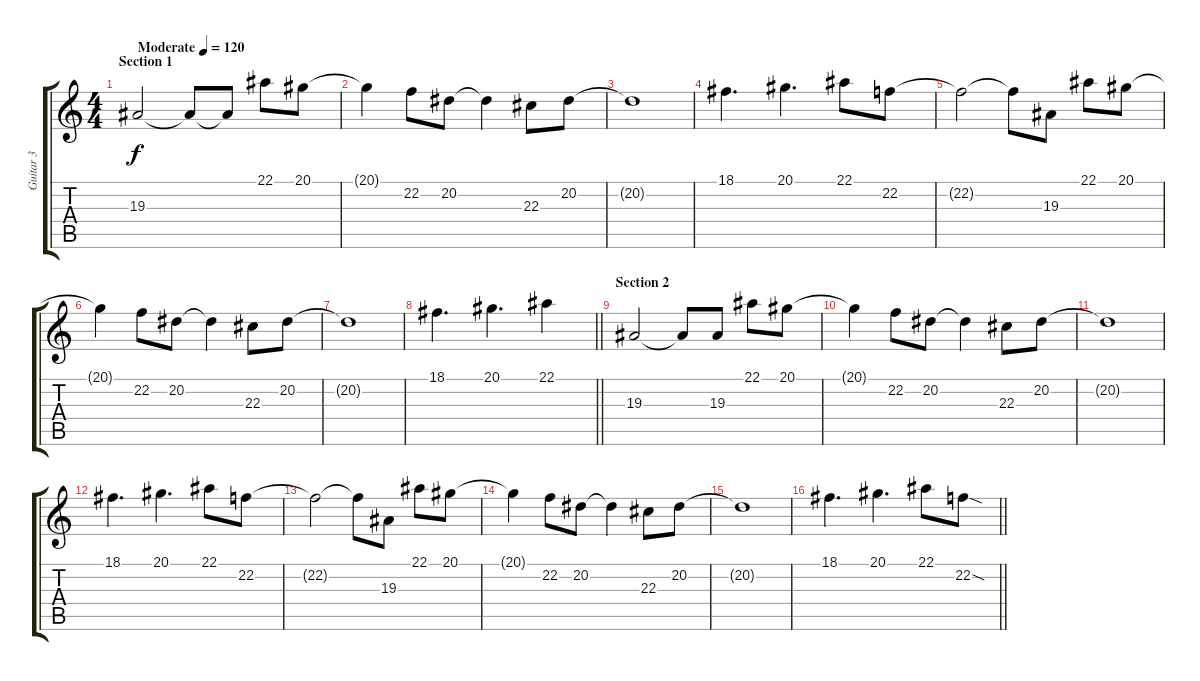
\track ("Guitar 3" "Guitar 3") {instrument lead1square}
\staff {score tabs}
\tuning (C4 G3 Eb3 Bb2 F2 C2) {hide}
\ts (4 4)
\section ("" "Section 1")
\tempo (120 "Moderate")
\clef g2
\ks c
19.3.2{dy f instrument lead1square} 19.3{t}.8 19.3{t}.8 22.1.8 20.1.8 |
20.1{t}.4 22.2.8 20.2.8 20.2{t}.4 22.3.8 20.2.8 |
20.2{t}.1 |
18.1.4{d} 20.1.4{d} 22.1.8 22.2.8 |
22.2{t}.2 22.2{t}.8 19.3.8 22.1.8 20.1.8 |
20.1{t}.4 22.2.8 20.2.8 20.2{t}.4 22.3.8 20.2.8 |
20.2{t}.1 |
\barLineRight lightlight
18.1.4{d} 20.1.4{d} 22.1.4 |
\section ("" "Section 2")
19.3.2 19.3{t}.8 19.3.8 22.1.8 20.1.8 |
20.1{t}.4 22.2.8 20.2.8 20.2{t}.4 22.3.8 20.2.8 |
20.2{t}.1 |
18.1.4{d} 20.1.4{d} 22.1.8 22.2.8 |
22.2{t}.2 22.2{t}.8 19.3.8 22.1.8 20.1.8 |
20.1{t}.4 22.2.8 20.2.8 20.2{t}.4 22.3.8 20.2.8 |
20.2{t}.1 |
\barLineRight lightlight
18.1.4{d} 20.1.4{d} 22.1.8 22.2{sod}.8
